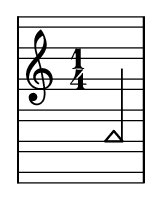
\version "2.14.0"

\header {
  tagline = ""
}

\paper {
  #(set-paper-size "a10")
}

%Customizing note head stencils based on pitch
%Defining stencils

upTriangle =
#(ly:make-stencil 
	(list 'embedded-ps
    "gsave
      currentpoint translate
      newpath
      -.1875 -.5 moveto
      .65625 .5 lineto
      1.5 -.5 lineto
      closepath
      fill
      grestore" )
    (cons -.1875 1.5)
    (cons -.5 .5)
)

downTriangle =
#(ly:make-stencil 
	(list 'embedded-ps
    "gsave
      currentpoint translate

      newpath
      .08 .34 moveto
      .65625 -.4 lineto
      1.2325 .34 lineto
      closepath
      0.12 setlinewidth
      stroke      

      newpath
      -.0775 .43 moveto
      .65625 -.43 lineto
      1.39 .43 lineto
      closepath
      0.1 setlinewidth
      stroke      
	  
	  newpath
      -.1675 .48 moveto
      .65625 -.48 lineto
      1.48 .48 lineto
      closepath
      0.04 setlinewidth
      stroke

      grestore" )
    (cons -.1875 1.5)
    (cons -.5 .5)
)

upTriLgr = 
#(ly:make-stencil 
	(list 'embedded-ps
    "gsave
      currentpoint translate
      newpath
      -.1875 -.5 moveto
      .65625 .5 lineto
      1.5 -.5 lineto
      closepath
      fill
	  newpath
	  -.5 0 moveto
	  1.8 0 lineto
      closepath
      .19 setlinewidth
      stroke  
      grestore" )
    (cons -.1875 1.5)
    (cons -.5 .5)
)

downTriLgr =
#(ly:make-stencil 
	(list 'embedded-ps
    "gsave
      currentpoint translate
      newpath
      .08 .34 moveto
      .65625 -.4 lineto
      1.2325 .34 lineto
      closepath
      0.12 setlinewidth
      stroke      
      newpath
      -.0775 .43 moveto
      .65625 -.43 lineto
      1.39 .43 lineto
      closepath
      0.1 setlinewidth
      stroke      
	  newpath
      -.1675 .48 moveto
      .65625 -.48 lineto
      1.48 .48 lineto
      closepath
      0.04 setlinewidth
      stroke
	  newpath
	  -.5 0 moveto
	  1.8 0 lineto
      closepath
      .19 setlinewidth
      stroke  
      grestore" )
    (cons -.1875 1.5)
    (cons -.5 .5)
)

%Based on the pitch's semitone, which note head
#(define (semitone-to-stencil semitone)
         (let ((s (modulo semitone 12)))
         	(case s
		((11) upTriLgr)
		((0) downTriLgr)
		(else (if (= (remainder semitone 2) 0) downTriangle upTriangle))
	))
)

%Get the pitch from the grob, convert to semitone, and send it on
#(define (stencil-notehead grob)
   (semitone-to-stencil 
	 (ly:pitch-semitones (ly:event-property (event-cause grob) 'pitch))))


%Begin stem attachment adjustment code
%Assign stem attachment values to variables

upTriUpStem 	= #'(1 . -1)
upTridownStem 	= #'(1 . .9)
downTriUpStem	= #'(1 . .9)
downTriDownStem	= #'(1 . -1)

%Based on the pitch, is the stem up or down, 
%Then based on pitch is the note head an up or down triangle

#(define (pitch-to-stem pitch stemdir)
	(if (= (modulo (ly:pitch-semitones pitch) 2) 1) 
		(if (= UP stemdir) upTriUpStem upTridownStem)		
		(if (= DOWN stemdir) downTriDownStem downTriUpStem)
	)
)

%Get the stem from notehead grob
#(define (notehead-get-notecolumn nhgrob)
   (ly:grob-parent nhgrob X))

#(define (notehead-get-stem nhgrob)
   (let ((notecolumn (notehead-get-notecolumn nhgrob)))
     (ly:grob-object notecolumn 'stem)))

%Get the pitch and stem direction from the grob and send it on
#(define (stem-adjuster nhgrob)
	(pitch-to-stem
	    (ly:event-property (event-cause nhgrob) 'pitch) 
		(ly:grob-property (notehead-get-stem nhgrob) 'direction) ))

%Begin double-stem for half note code
#(define (doubleStemmer grob)
   (if (= 1 (ly:grob-property grob 'duration-log))

		(ly:stencil-combine-at-edge
              (ly:stem::print grob)
              X
              (- (ly:grob-property grob 'direction))
              (ly:stem::print grob)
              -.42 0) ;; note: use .15 for other side

		(ly:stem::print grob)
	)
)

%End customization scripts


upTriangleEmpty =
#(ly:make-stencil 
	(list 'embedded-ps
    "gsave
      currentpoint translate
      newpath
      -.1875 -.5 moveto
      .65625 .5 lineto
      1.5 -.5 lineto
      closepath
      0.19 setlinewidth
      stroke
      grestore" )
    (cons -.1875 1.5)
    (cons -.5 .5)
)

upTriangleFull =
#(ly:make-stencil 
	(list 'embedded-ps
    "gsave
      currentpoint translate
      newpath
      -.1875 -.5 moveto
      .65625 .5 lineto
      1.5 -.5 lineto
      closepath
      fill
      grestore" )
    (cons -.1875 1.5)
    (cons -.5 .5)
)

downTriangleEmpty =
#(ly:make-stencil 
	(list 'embedded-ps
    "gsave
      currentpoint translate

      newpath
      .08 .34 moveto
      .65625 -.4 lineto
      1.2325 .34 lineto
      closepath
      0.12 setlinewidth
      stroke      

      newpath
      -.0775 .43 moveto
      .65625 -.43 lineto
      1.39 .43 lineto
      closepath
      0.1 setlinewidth
      stroke      
	  
	  newpath
      -.1675 .48 moveto
      .65625 -.48 lineto
      1.48 .48 lineto
      closepath
      0.04 setlinewidth
      stroke

      grestore" )
    (cons -.1875 1.5)
    (cons -.5 .5)
)

downTriangleFull =
#(ly:make-stencil 
	(list 'embedded-ps
    "gsave
      currentpoint translate

      newpath
      .08 .34 moveto
      .65625 -.4 lineto
      1.2325 .34 lineto
      closepath
      0.12 setlinewidth
      stroke      

      newpath
      -.0775 .43 moveto
      .65625 -.43 lineto
      1.39 .43 lineto
      closepath
      0.1 setlinewidth
      stroke      
	  
	  newpath
      -.1675 .48 moveto
      .65625 -.48 lineto
      1.48 .48 lineto
      closepath
      fill

      grestore" )
    (cons -.1875 1.5)
    (cons -.5 .5)
)

upTriLgr = 
#(ly:make-stencil 
	(list 'embedded-ps
    "gsave
      currentpoint translate
      newpath
      -.1875 -.5 moveto
      .65625 .5 lineto
      1.5 -.5 lineto
      closepath
      0.19 setlinewidth
      stroke
	  newpath
	  -.5 0 moveto
	  1.8 0 lineto
      closepath
      .19 setlinewidth
      stroke  
      grestore" )
    (cons -.1875 1.5)
    (cons -.5 .5)
)

downTriLgr =
#(ly:make-stencil 
	(list 'embedded-ps
    "gsave
      currentpoint translate
      newpath
      .08 .34 moveto
      .65625 -.4 lineto
      1.2325 .34 lineto
      closepath
      0.12 setlinewidth
      stroke      
      newpath
      -.0775 .43 moveto
      .65625 -.43 lineto
      1.39 .43 lineto
      closepath
      0.1 setlinewidth
      stroke      
	  newpath
      -.1675 .48 moveto
      .65625 -.48 lineto
      1.48 .48 lineto
      closepath
      0.04 setlinewidth
      stroke
	  newpath
	  -.5 0 moveto
	  1.8 0 lineto
      closepath
      .19 setlinewidth
      stroke  
      grestore" )
    (cons -.1875 1.5)
    (cons -.5 .5)
)

%Based on the pitch's semitone, which note head
#(define (semitone-to-stencil semitone)
         (let ((s (modulo semitone 12)))
         	(case s
		((11) upTriLgr)
		((0) downTriLgr)
                ((2 4) downTriangleEmpty)
                ((5 7 9) upTriangleEmpty)
                ((1 3) upTriangleFull)
                ((6 8 10) downTriangleFull)
	))
)

%Get the pitch from the grob, convert to semitone, and send it on
#(define (stencil-notehead grob)
   (semitone-to-stencil 
	 (ly:pitch-semitones (ly:event-property (event-cause grob) 'pitch))))


%Begin stem attachment adjustment code
%Assign stem attachment values to variables

upTriUpStem 	= #'(1 . -1)
upTridownStem 	= #'(1 . .9)
downTriUpStem	= #'(1 . .9)
downTriDownStem	= #'(1 . -1)

%Based on the pitch, is the stem up or down, 
%Then based on pitch is the note head an up or down triangle

#(define (pitch-to-stem pitch stemdir)
	(if (= (modulo (ly:pitch-semitones pitch) 2) 1) 
		(if (= UP stemdir) upTriUpStem upTridownStem)		
		(if (= DOWN stemdir) downTriDownStem downTriUpStem)
	)
)

%Get the stem from notehead grob
#(define (notehead-get-notecolumn nhgrob)
   (ly:grob-parent nhgrob X))

#(define (notehead-get-stem nhgrob)
   (let ((notecolumn (notehead-get-notecolumn nhgrob)))
     (ly:grob-object notecolumn 'stem)))

%Get the pitch and stem direction from the grob and send it on
#(define (stem-adjuster nhgrob)
	(pitch-to-stem
	    (ly:event-property (event-cause nhgrob) 'pitch) 
		(ly:grob-property (notehead-get-stem nhgrob) 'direction) ))

%Begin double-stem for half note code
#(define (doubleStemmer grob)
   (if (= 1 (ly:grob-property grob 'duration-log))

		(ly:stencil-combine-at-edge
              (ly:stem::print grob)
              X
              (- (ly:grob-property grob 'direction))
              (ly:stem::print grob)
              -.42 0) ;; note: use .15 for other side

		(ly:stem::print grob)
	)
)

%End customization scripts

down = {
      \override Stem #'direction = #DOWN     
}

up = {
      \override Stem #'direction = #UP
}

nl = {
      \once \override Score.RehearsalMark #'transparent = ##t
      \mark "C"
}

tn = {
  \override Staff.StaffSymbol #'line-positions = #'(10 8 4 2 -2 -4 -8 -10 -14 -16 -20 -22)
  \override NoteHead #'stem-attachment = #stem-adjuster
  \override NoteHead #'stencil = #stencil-notehead
  \override Stem #'stencil = #doubleStemmer
}

notes = \relative c {
      \time 1/4
      \autoBeamOff

      \up
      a4
}

\new Staff \with {
  \remove "Accidental_engraver"
  \remove "Key_engraver" 
  staffLineLayoutFunction = #(lambda (p) (floor (/ (+ (ly:pitch-semitones p) 1) 2)))
  middleCPosition = #-6
  clefGlyph = #"clefs.G"
  clefPosition = #(+ -6 4)
}
{
  \tn
  \notes 
}


